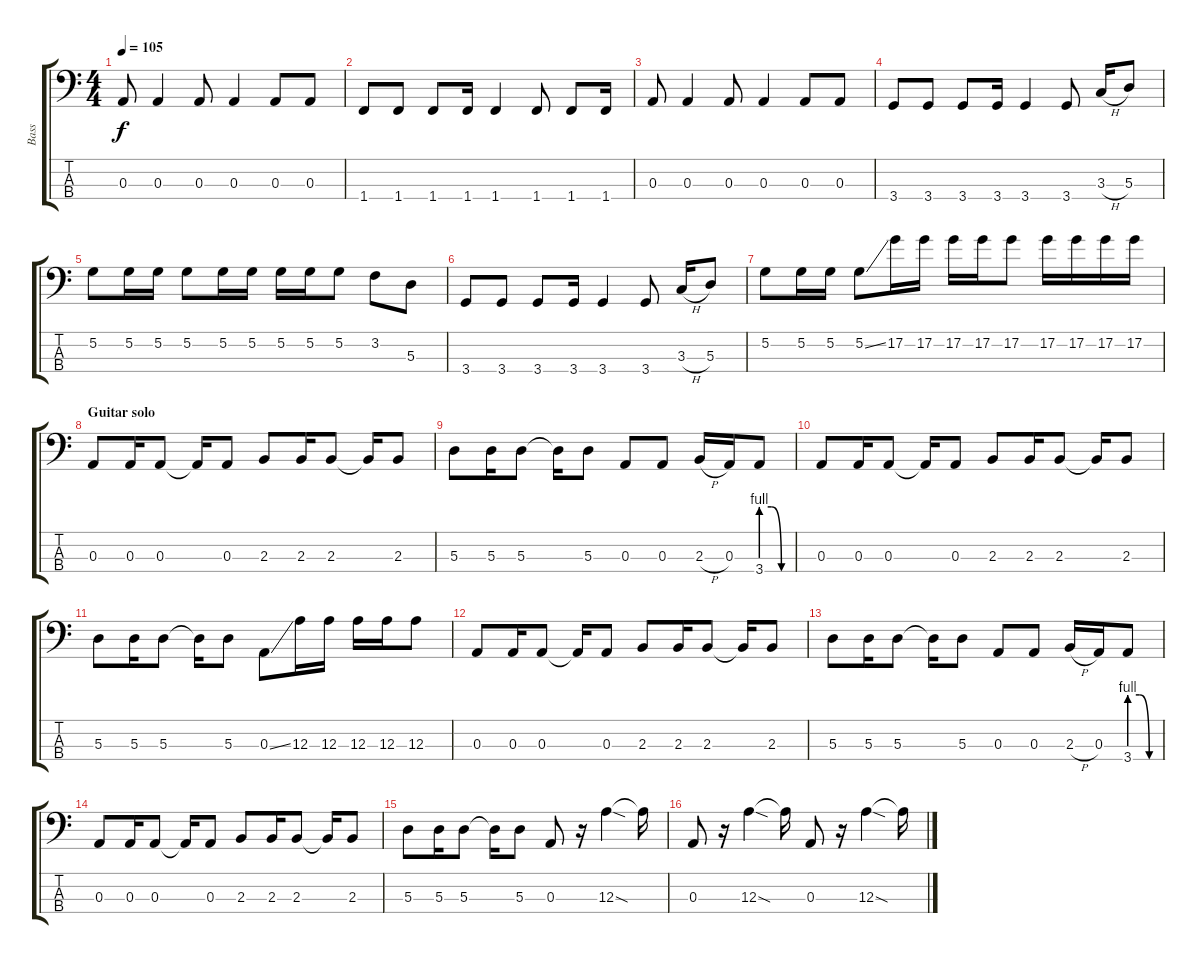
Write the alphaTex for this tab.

\track ("Bass" "Bass") {instrument electricbassfinger}
\staff {score tabs}
\tuning (G2 D2 A1 E1) {hide}
\ts (4 4)
\tempo 105
\clef f4
\ks c
0.3.8{dy f} 0.3.4 0.3.8 0.3.4 0.3.8 0.3.8 |
1.4.8 1.4.8 1.4.8 1.4.16 1.4.4 1.4.8 1.4.8 1.4.16 |
0.3.8 0.3.4 0.3.8 0.3.4 0.3.8 0.3.8 |
3.4.8 3.4.8 3.4.8 3.4.16 3.4.4 3.4.8 3.3{h}.16 5.3.8 |
5.2.8 5.2.16 5.2.16 5.2.8 5.2.16 5.2.16 5.2.16 5.2.16 5.2.8 3.2.8 5.3.8 |
3.4.8 3.4.8 3.4.8 3.4.16 3.4.4 3.4.8 3.3{h}.16 5.3.8 |
5.2.8 5.2.16 5.2.16 5.2{ss}.8 17.2.16 17.2.16 17.2.16 17.2.16 17.2.8 17.2.16 17.2.16 17.2.16 17.2.16 |
\section ("" "Guitar solo")
0.3.8 0.3.16 0.3.8 0.3{t}.16 0.3.8 2.3.8 2.3.16 2.3.8 2.3{t}.16 2.3.8 |
5.3.8 5.3.16 5.3.8 5.3{t}.16 5.3.8 0.3.8 0.3.8 2.3{h}.16 0.3.16 3.4{be (custom 0 4 20 4 40 0 60 0)}.8 |
0.3.8 0.3.16 0.3.8 0.3{t}.16 0.3.8 2.3.8 2.3.16 2.3.8 2.3{t}.16 2.3.8 |
5.3.8 5.3.16 5.3.8 5.3{t}.16 5.3.8 0.3{ss}.8 12.3.16 12.3.16 12.3.16 12.3.16 12.3.8 |
0.3.8 0.3.16 0.3.8 0.3{t}.16 0.3.8 2.3.8 2.3.16 2.3.8 2.3{t}.16 2.3.8 |
5.3.8 5.3.16 5.3.8 5.3{t}.16 5.3.8 0.3.8 0.3.8 2.3{h}.16 0.3.16 3.4{be (custom 0 4 20 4 40 0 60 0)}.8 |
0.3.8 0.3.16 0.3.8 0.3{t}.16 0.3.8 2.3.8 2.3.16 2.3.8 2.3{t}.16 2.3.8 |
5.3.8 5.3.16 5.3.8 5.3{t}.16 5.3.8 0.3.8 r.16 12.3{sod}.4 12.3{t}.16 |
0.3.8 r.16 12.3{sod}.4 12.3{t}.16 0.3.8 r.16 12.3{sod}.4 12.3{t}.16
